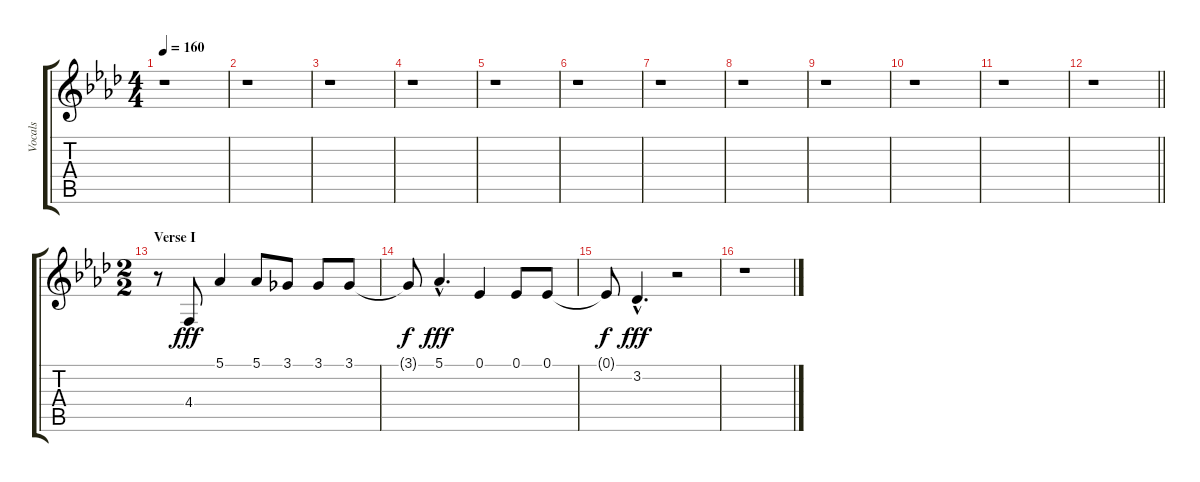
\track ("Vocals" "Vocals") {instrument lead6voice}
\staff {score tabs}
\tuning (Eb4 Bb3 Gb3 Db3 Ab2 Db2) {hide}
\ts (4 4)
\tempo 160
\clef g2
\ks ab
r.1{dy fff} |
r.1 |
r.1 |
r.1 |
r.1 |
r.1 |
r.1 |
r.1 |
r.1 |
r.1 |
r.1 |
\barLineRight lightlight
r.1 |
\ts (2 2)
\section ("" "Verse I")
r.8 4.4.8 5.1.4 5.1.8 3.1.8 3.1.8 3.1.8 |
3.1{t}.8{dy f} 5.1{hac}.4{d dy fff} 0.1.4 0.1.8 0.1.8 |
0.1{t}.8{dy f} 3.2{hac}.4{d dy fff} r.2 |
r.1
